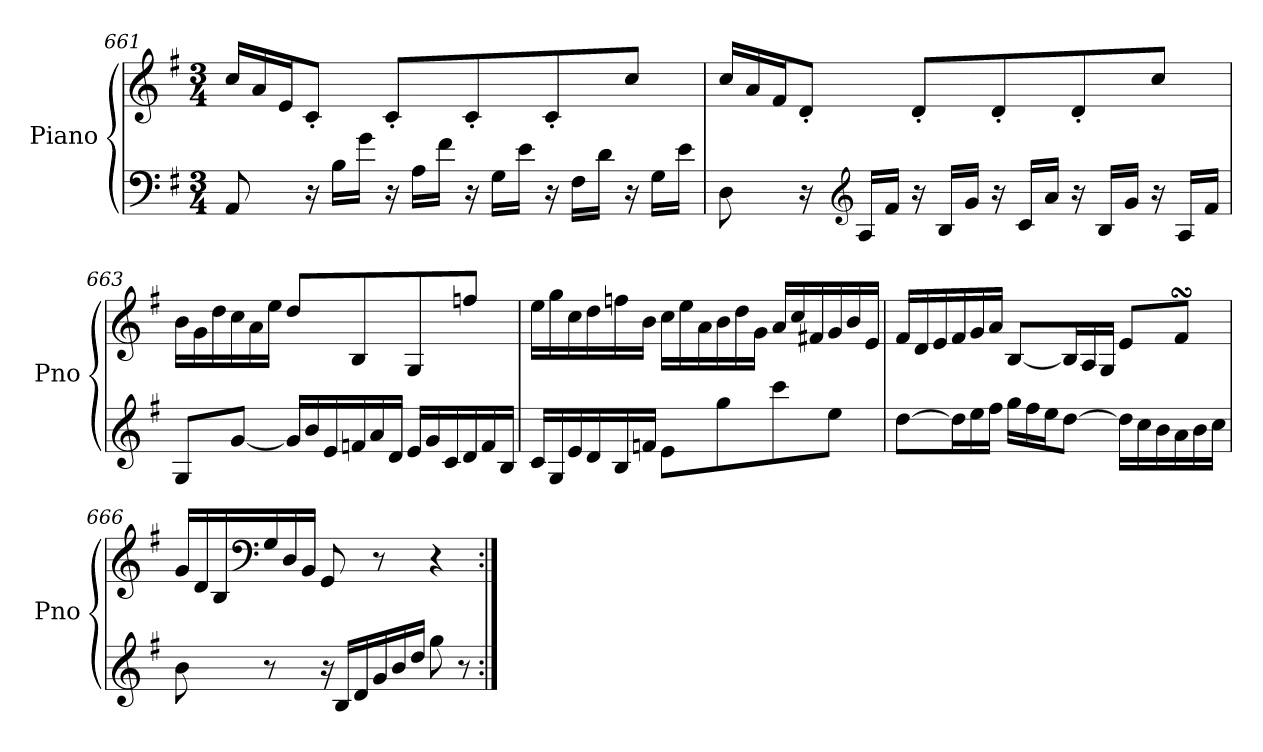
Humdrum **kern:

**kern	**kern
*part1	*part1
*staff2	*staff1
*I"Piano	*
*I'Pno	*
!!LO:LB:g=z
*clefF4	*clefG2
*k[f#]	*k[f#]
*M3/4	*M3/4
*	*Xtuplet
=661	=661
8AA/	24cc/LL
.	24a/
.	24e/J
*Xtuplet	*
24r	8c'/J
24B\LL	.
24g\JJ	.
24r	8c'/L
24A\LL	.
24f#\JJ	.
24r	8c'/
24G\LL	.
24e\JJ	.
24r	8c'/
24F#\LL	.
24d\JJ	.
24r	8cc/J
24G\LL	.
24e\JJ	.
=662	=662
8D\	24cc/LL
.	24a/
.	24f#/J
24r	8d'/J
*clefG2	*
24A/LL	.
24f#/JJ	.
24r	8d'/L
24B/LL	.
24g/JJ	.
24r	8d'/
24c/LL	.
24a/JJ	.
24r	8d'/
24B/LL	.
24g/JJ	.
24r	8cc/J
24A/LL	.
24f#/JJ	.
=663	=663
8G/L	24b\LL
.	24g\
.	24dd\
[8g/J	24cc\
.	24a\
.	24ee\JJ
24g/LL]	8dd/L
24b/	.
24e/	.
24fn/	8B/
24a/	.
24d/JJ	.
24e/LL	8G/
24g/	.
24c/	.
24d/	8ffn/J
24f/	.
24B/JJ	.
!!LO:LB:g=z
=664	=664
24c/LL	24ee\LL
24G/	24gg\
24e/	24cc\
24d/	24dd\
24B/	24ffn\
24fn/JJ	24b\JJ
8e\L	24cc\LL
.	24ee\
.	24a\
8gg\	24b\
.	24dd\
.	24g\JJ
8ccc\	24a/LL
.	24cc/
.	24f#X/
8ee\J	24g/
.	24b/
.	24e/JJ
=665	=665
[8dd\L	24f#/LL
.	24d/
.	24e/
24dd\L]	24f#/
24ee\	24g/
24ff#\JJ	24a/JJ
24gg\LL	[8B/L
24ff#\	.
24ee\J	.
[8dd\J	24B/L]
.	24A/
.	24G/JJ
24dd\LL]	8e/L
24cc\	.
24b\	.
24a\	8f#sSsS/J
24b\	.
24cc\JJ	.
=666	=666
8b\	24g/LL
.	24d/
.	24B/
*	*clefF4
8r	24G/
.	24D/
.	24BB/JJ
24r	8GG/
24B/LL	.
24d/	.
24g/	8r
24b/	.
24dd/JJ	.
8gg\	4r
8r	.
=:|!	=:|!
*-	*-
